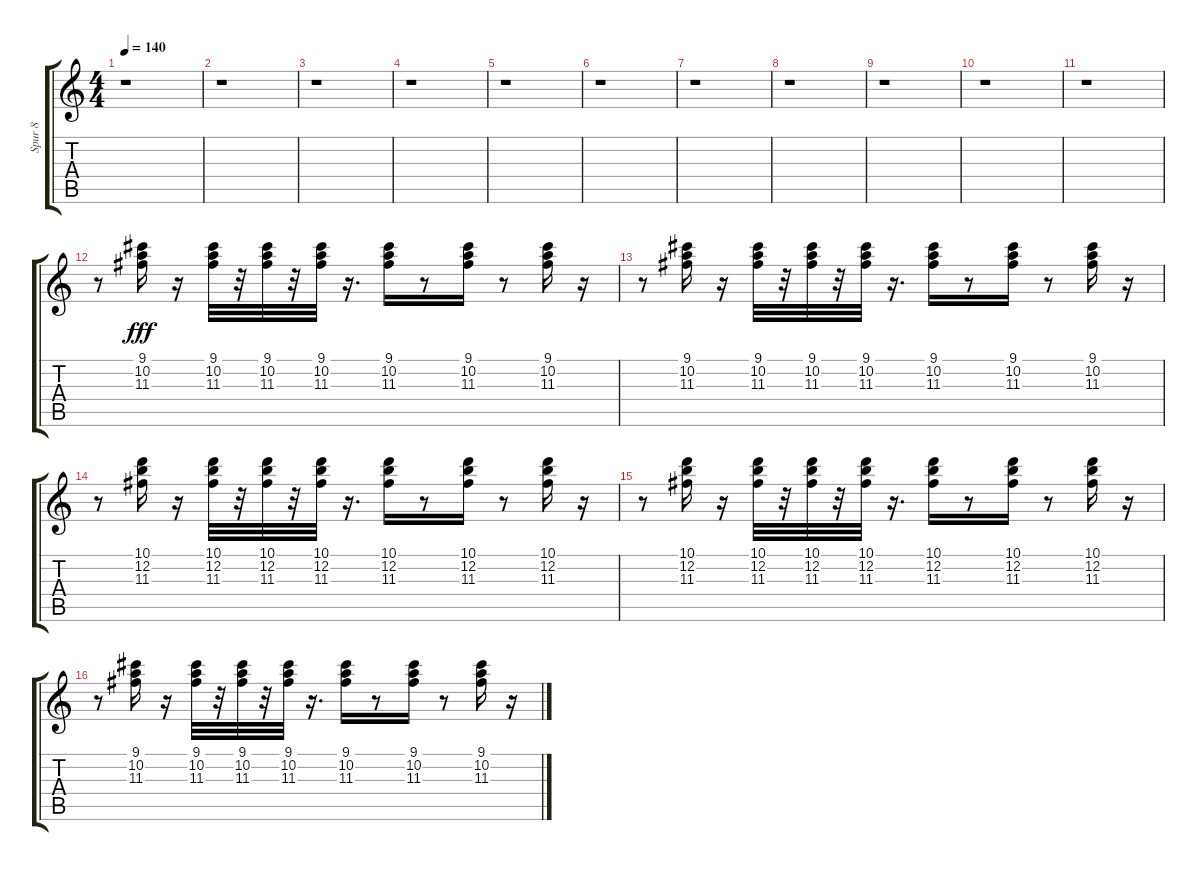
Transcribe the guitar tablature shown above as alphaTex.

\track ("Spur 8" "Spur 8") {instrument electricguitarmuted}
\staff {score tabs}
\tuning (E4 B3 G3 D3 A2 E2) {hide}
\ts (4 4)
\tempo 140
\clef g2
\ks c
r.1{dy fff instrument electricguitarmuted} |
r.1 |
r.1 |
r.1 |
r.1 |
r.1 |
r.1 |
r.1 |
r.1 |
r.1 |
r.1 |
r.8 (9.1 10.2 11.3).16 r.16 (9.1 10.2 11.3).32 r.32 (9.1 10.2 11.3).32 r.32 (9.1 10.2 11.3).32 r.16{d} (9.1 10.2 11.3).16 r.8 (9.1 10.2 11.3).16 r.8 (9.1 10.2 11.3).16 r.16 |
r.8 (9.1 10.2 11.3).16 r.16 (9.1 10.2 11.3).32 r.32 (9.1 10.2 11.3).32 r.32 (9.1 10.2 11.3).32 r.16{d} (9.1 10.2 11.3).16 r.8 (9.1 10.2 11.3).16 r.8 (9.1 10.2 11.3).16 r.16 |
r.8 (10.1 12.2 11.3).16 r.16 (10.1 12.2 11.3).32 r.32 (10.1 12.2 11.3).32 r.32 (10.1 12.2 11.3).32 r.16{d} (10.1 12.2 11.3).16 r.8 (10.1 12.2 11.3).16 r.8 (10.1 12.2 11.3).16 r.16 |
r.8 (10.1 12.2 11.3).16 r.16 (10.1 12.2 11.3).32 r.32 (10.1 12.2 11.3).32 r.32 (10.1 12.2 11.3).32 r.16{d} (10.1 12.2 11.3).16 r.8 (10.1 12.2 11.3).16 r.8 (10.1 12.2 11.3).16 r.16 |
r.8 (9.1 10.2 11.3).16 r.16 (9.1 10.2 11.3).32 r.32 (9.1 10.2 11.3).32 r.32 (9.1 10.2 11.3).32 r.16{d} (9.1 10.2 11.3).16 r.8 (9.1 10.2 11.3).16 r.8 (9.1 10.2 11.3).16 r.16
